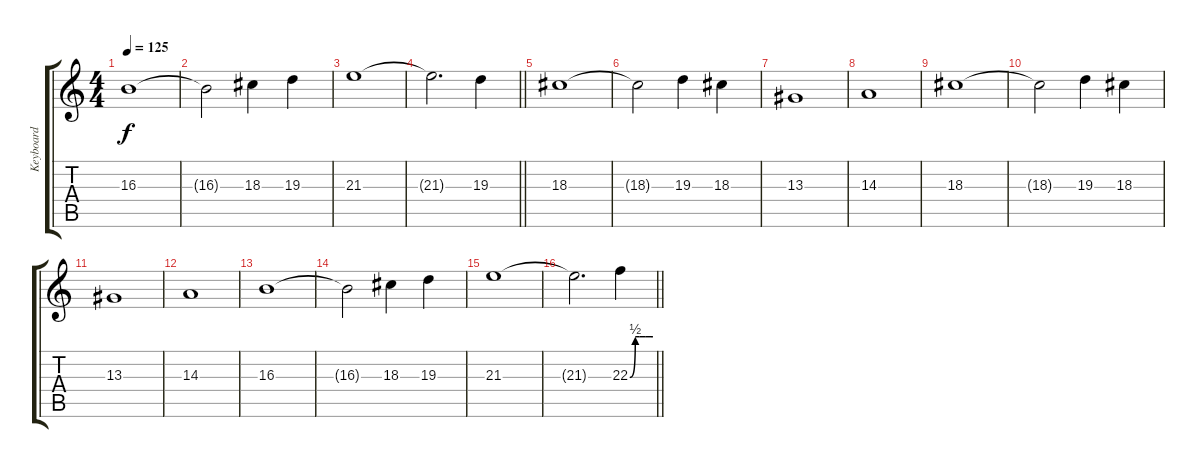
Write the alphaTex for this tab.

\track ("Keyboard" "Keyboard") {instrument stringensemble1}
\staff {score tabs}
\tuning (E4 B3 G3 D3 A2 E2) {hide}
\ts (4 4)
\tempo 125
\clef g2
\ks c
16.3.1{dy f} |
16.3{t}.2 18.3.4 19.3.4 |
21.3.1 |
\barLineRight lightlight
21.3{t}.2{d} 19.3.4 |
18.3.1 |
18.3{t}.2 19.3.4 18.3.4 |
13.3.1 |
14.3.1 |
18.3.1 |
18.3{t}.2 19.3.4 18.3.4 |
13.3.1 |
14.3.1 |
16.3.1 |
16.3{t}.2 18.3.4 19.3.4 |
21.3.1 |
\barLineRight lightlight
21.3{t}.2{d} 22.3{be (custom 0 0 14 2 25 2 40 2 55 2 60 2)}.4
